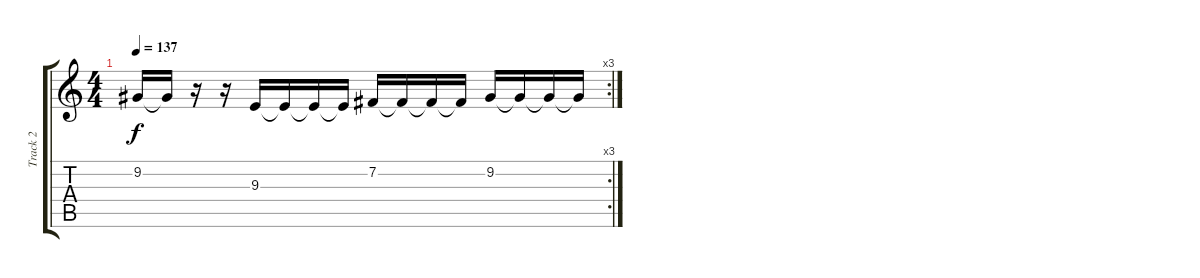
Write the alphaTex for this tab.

\track ("Track 2" "Track 2") {instrument lead5charang}
\staff {score tabs}
\tuning (E4 B3 G3 D3 A2 E2) {hide}
\rc 3
\ts (4 4)
\tempo 137
\clef g2
\ks c
9.2.16{dy f} 9.2{t}.16 r.16 r.16 9.3.16 9.3{t}.16 9.3{t}.16 9.3{t}.16 7.2.16 7.2{t}.16 7.2{t}.16 7.2{t}.16 9.2.16 9.2{t}.16 9.2{t}.16 9.2{t}.16
